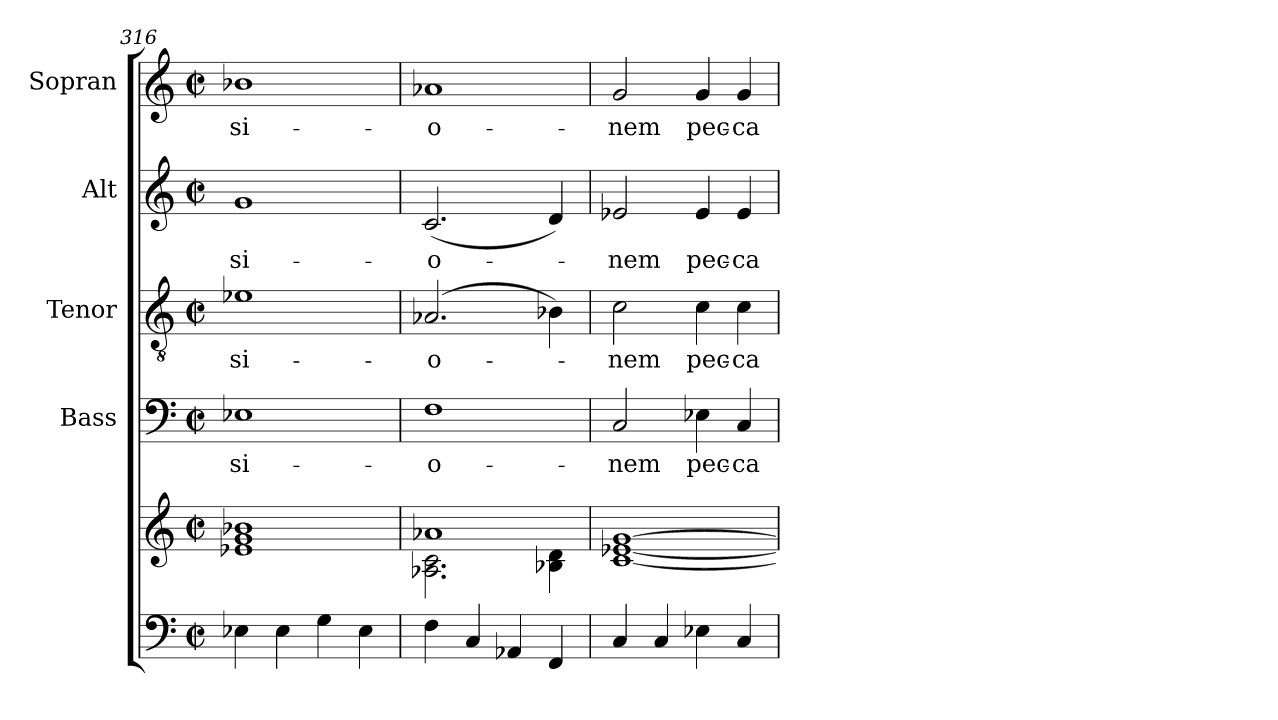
**kern	**kern	**kern	**text	**kern	**text	**kern	**text	**kern	**text
*part5	*part5	*part4	*part4	*part3	*part3	*part2	*part2	*part1	*part1
*staff6	*staff5	*staff4	*staff4	*staff3	*staff3	*staff2	*staff2	*staff1	*staff1
*	*	*I"Bass	*	*I"Tenor	*	*I"Alt	*	*I"Sopran	*
*	*	*I'B.	*	*I'T.	*	*I'A.	*	*I'S.	*
*clefF4	*clefG2	*clefF4	*	*clefGv2	*	*clefG2	*	*clefG2	*
*k[]	*k[]	*k[]	*	*k[]	*	*k[]	*	*k[]	*
*C:	*C:	*C:	*	*C:	*	*C:	*	*C:	*
*M2/2	*M2/2	*M2/2	*	*M2/2	*	*M2/2	*	*M2/2	*
*met(c|)	*met(c|)	*met(c|)	*	*met(c|)	*	*met(c|)	*	*met(c|)	*
=316	=316	=316	=316	=316	=316	=316	=316	=316	=316
*	*^	*	*	*	*	*	*	*	*
!	!	!	!	!LO:LY:b	!	!LO:LY:b	!	!LO:LY:b	!	!LO:LY:b
4E-X\	1b-X	1e-X 1g	1E-X	-si-	1e-X	-si-	1g	-si-	1b-X	-si-
4E-\	.	.	.	.	.	.	.	.	.	.
4G\	.	.	.	.	.	.	.	.	.	.
4E-\	.	.	.	.	.	.	.	.	.	.
=317	=317	=317	=317	=317	=317	=317	=317	=317	=317	=317
!	!	!	!	!LO:LY:b	!	!LO:LY:b	!	!LO:LY:b	!	!LO:LY:b
4F\	1a-X	2.A-X\ 2.c\	1F	-o-	(2.A-X/	-o-	(<2.c/	-o-	1a-X	-o-
4C/	.	.	.	.	.	.	.	.	.	.
4AA-X/	.	.	.	.	.	.	.	.	.	.
4FF/	.	4B-X\ 4d\	.	.	4B-X\)	.	4d/)	.	.	.
=318	=318	=318	=318	=318	=318	=318	=318	=318	=318	=318
!	!	!	!	!LO:LY:b	!	!LO:LY:b	!	!LO:LY:b	!	!LO:LY:b
*	*v	*v	*	*	*	*	*	*	*	*
4C/	[1c [1e-X [1g	2C/	-nem	2c\	-nem	2e-X/	-nem	2g/	-nem
4C/	.	.	.	.	.	.	.	.	.
!	!	!	!LO:LY:b	!	!LO:LY:b	!	!LO:LY:b	!	!LO:LY:b
4E-X\	.	4E-X\	pec-	4c\	pec-	4e-/	pec-	4g/	pec-
!	!	!	!LO:LY:b	!	!LO:LY:b	!	!LO:LY:b	!	!LO:LY:b
4C/	.	4C/	-ca-	4c\	-ca-	4e-/	-ca-	4g/	-ca-
=	=	=	=	=	=	=	=	=	=
*-	*-	*-	*-	*-	*-	*-	*-	*-	*-
